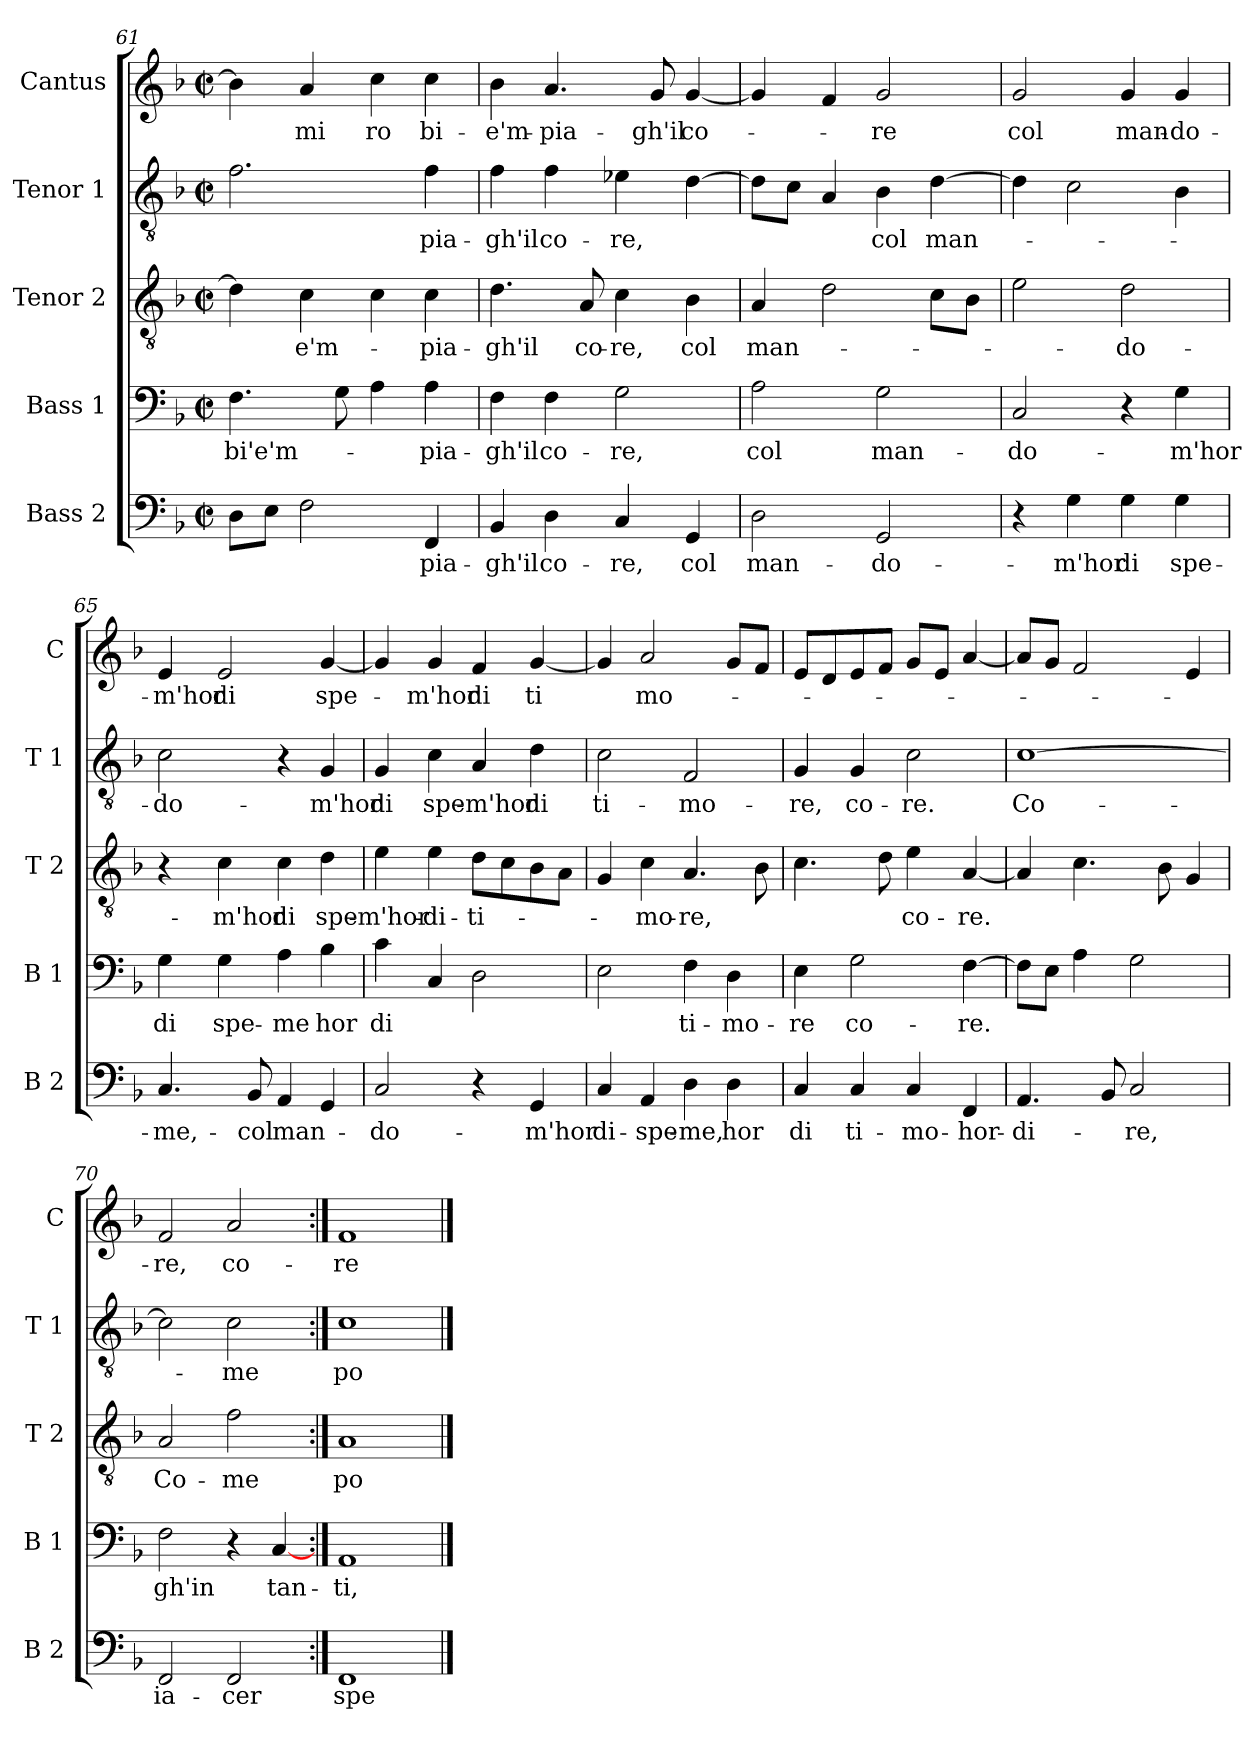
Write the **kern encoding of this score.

**kern	**text	**kern	**text	**kern	**text	**kern	**text	**kern	**text
*part5	*part5	*part4	*part4	*part3	*part3	*part2	*part2	*part1	*part1
*staff5	*staff5	*staff4	*staff4	*staff3	*staff3	*staff2	*staff2	*staff1	*staff1
*I"Bass 2	*	*I"Bass 1	*	*I"Tenor 2	*	*I"Tenor 1	*	*I"Cantus	*
*I'B 2	*	*I'B 1	*	*I'T 2	*	*I'T 1	*	*I'C	*
*clefF4	*	*clefF4	*	*clefGv2	*	*clefGv2	*	*clefG2	*
*k[b-]	*	*k[b-]	*	*k[b-]	*	*k[b-]	*	*k[b-]	*
*F:	*	*F:	*	*F:	*	*F:	*	*F:	*
*M2/2	*	*M2/2	*	*M2/2	*	*M2/2	*	*M2/2	*
*met(c|)	*	*met(c|)	*	*met(c|)	*	*met(c|)	*	*met(c|)	*
=61	=61	=61	=61	=61	=61	=61	=61	=61	=61
8D\L	.	4.F\	-bi'e'm-	4d\]	.	2.f\	.	4b-\]	.
8E\J	.	.	.	.	.	.	.	.	.
2F\	.	.	.	4c\	-e'm-	.	.	4a/	mi
.	.	8G\	.	.	.	.	.	.	.
.	.	4A\	.	4c\	.	.	.	4cc\	ro
4FF/	-pia-	4A\	-pia-	4c\	-pia-	4f\	-pia-	4cc\	bi-
!!LO:LB:g=z
=62	=62	=62	=62	=62	=62	=62	=62	=62	=62
4BB-/	-gh'il	4F\	-gh'il	4.d\	-gh'il	4f\	-gh'il	4b-\	-e'm-
4D\	co-	4F\	co-	.	.	4f\	co-	4.a/	-pia-
.	.	.	.	8A/	co-	.	.	.	.
4C/	-re,	2G\	-re,	4c\	-re,	4e-X\	-re,	.	.
.	.	.	.	.	.	.	.	8g/	-gh'il
4GG/	col	.	.	4B-\	col	[4d\	.	[4g/	co-
=63	=63	=63	=63	=63	=63	=63	=63	=63	=63
2D\	man-	2A\	col	4A/	man-	8d\L]	.	4g/]	.
.	.	.	.	.	.	8c\J	.	.	.
.	.	.	.	2d\	.	4A/	.	4f/	.
2GG/	-do-	2G\	man-	.	.	4B-\	col	2g/	-re
.	.	.	.	8c\L	.	[4d\	man-	.	.
.	.	.	.	8B-\J	.	.	.	.	.
=64	=64	=64	=64	=64	=64	=64	=64	=64	=64
4r	.	2C/	-do-	2e\	.	4d\]	.	2g/	col
4G\	-m'hor	.	.	.	.	2c\	.	.	.
4G\	di	4r	.	2d\	-do-	.	.	4g/	man-
4G\	spe-	4G\	-m'hor	.	.	4B-\	.	4g/	-do-
=65	=65	=65	=65	=65	=65	=65	=65	=65	=65
4.C/	-me,-	4G\	di	4r	.	2c\	-do-	4e/	-m'hor
.	.	4G\	spe-	4c\	-m'hor	.	.	2e/	di
8BB-/	-col	.	.	.	.	.	.	.	.
4AA/	man-	4A\	-me	4c\	di	4r	.	.	.
4GG/	.	4B-\	hor	4d\	spe-	4G/	-m'hor	[4g/	spe-
=66	=66	=66	=66	=66	=66	=66	=66	=66	=66
2C/	-do-	4c\	di	4e\	-m'hor-	4G/	di	4g/]	.
.	.	4C/	.	4e\	-di-	4c\	spe-	4g/	-m'hor
4r	.	2D\	.	8d\L	-ti-	4A/	-m'hor	4f/	di
.	.	.	.	8c\	.	.	.	.	.
4GG/	-m'hor	.	.	8B-\	.	4d\	di	[4g/	ti
.	.	.	.	8A\J	.	.	.	.	.
!!LO:LB:g=z
=67	=67	=67	=67	=67	=67	=67	=67	=67	=67
4C/	di-	2E\	.	4G/	.	2c\	ti-	4g/]	.
4AA/	-spe-	.	.	4c\	-mo-	.	.	2a/	mo-
4D\	-me,	4F\	ti-	4.A/	-re,	2F/	-mo-	.	.
4D\	hor	4D\	-mo-	.	.	.	.	8g/L	.
.	.	.	.	8B-\	.	.	.	8f/J	.
=68	=68	=68	=68	=68	=68	=68	=68	=68	=68
4C/	di	4E\	-re	4.c\	.	4G/	-re,	8e/L	.
.	.	.	.	.	.	.	.	8d/	.
4C/	ti-	2G\	co-	.	.	4G/	co-	8e/	.
.	.	.	.	8d\	.	.	.	8f/J	.
4C/	-mo-	.	.	4e\	co-	2c\	-re.	8g/L	.
.	.	.	.	.	.	.	.	8e/J	.
4FF/	-hor-	[4F\	-re.	[4A/	-re.	.	.	[4a/	.
=69	=69	=69	=69	=69	=69	=69	=69	=69	=69
4.AA/	-di-	8F\L]	.	4A/]	.	[1c	Co-	8a/L]	.
.	.	8E\J	.	.	.	.	.	8g/J	.
.	.	4A\	.	4.c\	.	.	.	2f/	.
8BB-/	.	.	.	.	.	.	.	.	.
2C/	-re,	2G\	.	.	.	.	.	.	.
.	.	.	.	8B-\	.	.	.	.	.
.	.	.	.	4G/	.	.	.	4e/	.
=70	=70	=70	=70	=70	=70	=70	=70	=70	=70
2FF/	ia-	2F\	gh'in	2A/	Co-	2c\]	.	2f/	-re,
2FF/	-cer	4r	.	2f\	-me	2c\	-me	2a/	co-
.	.	[4C/	tan-	.	.	.	.	.	.
=71:|!	=71:|!	=71:|!	=71:|!	=71:|!	=71:|!	=71:|!	=71:|!	=71:|!	=71:|!
1FF	spe-	1AA	-ti,	1A	po-	1c	po-	1f	-re
==	==	==	==	==	==	==	==	==	==
*-	*-	*-	*-	*-	*-	*-	*-	*-	*-
